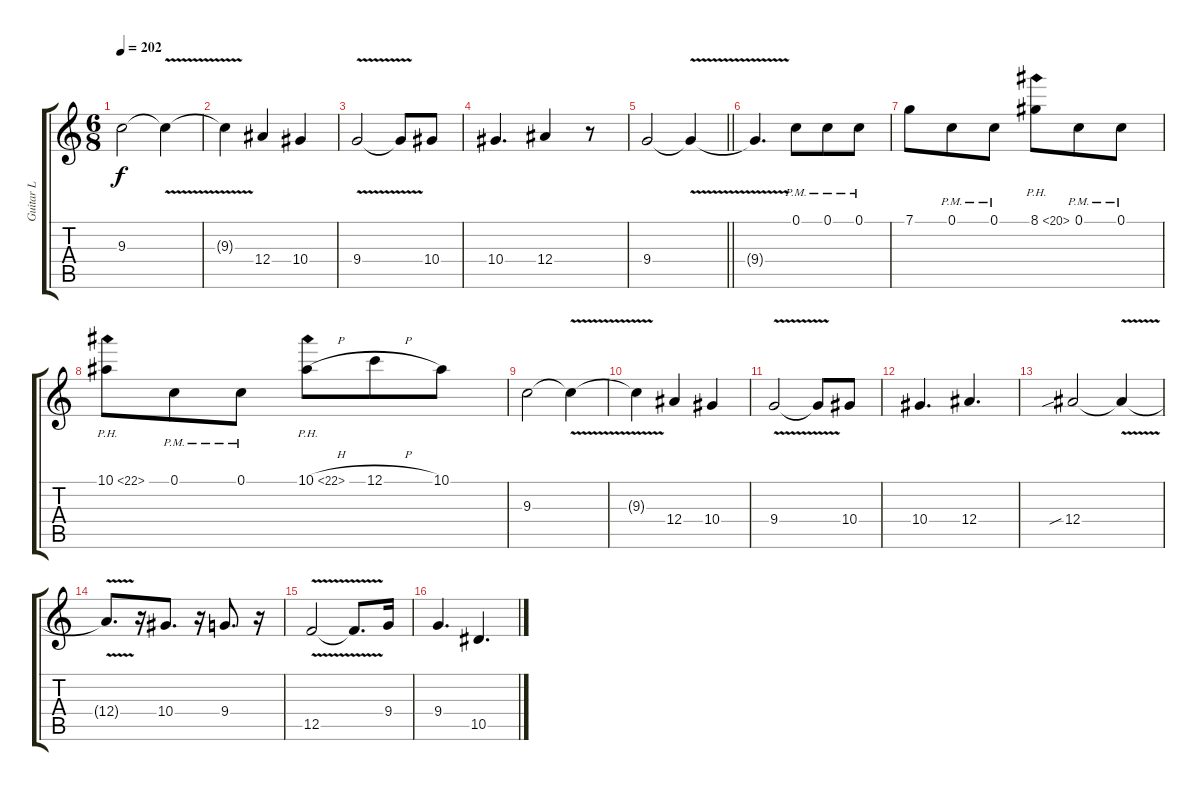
\track ("Guitar L" "Guitar L") {instrument distortionguitar}
\staff {score tabs}
\tuning (C4 G3 Eb3 Bb2 F2 C2) {hide}
\ts (6 8)
\tempo 202
\clef g2
\ks c
9.3.2{dy f} 9.3{v t}.4 |
9.3{t}.4 12.4.4 10.4.4 |
9.4{v}.2 9.4{t}.8 10.4.8 |
10.4.4{d} 12.4.4 r.8 |
\barLineRight lightlight
9.4.2 9.4{v t}.4 |
\section ("" "")
9.4{t}.4{d} 0.1{pm}.8 0.1{pm}.8 0.1{pm}.8 |
7.1.8 0.1{pm}.8 0.1{pm}.8 8.1{ph 12}.8 0.1{pm}.8 0.1{pm}.8 |
10.1{ph 12}.8 0.1{pm}.8 0.1{pm}.8 10.1{ph 12 h}.8 12.1{h}.8 10.1.8 |
9.3.2 9.3{v t}.4 |
9.3{t}.4 12.4.4 10.4.4 |
9.4{v}.2 9.4{t}.8 10.4.8 |
10.4.4{d} 12.4.4{d} |
12.4{sib}.2 12.4{v t}.4 |
12.4{t}.8{d} r.16 10.4.8{d} r.16 9.4.8{d} r.16 |
12.5{v}.2 12.5{t}.8{d} 9.4.16 |
9.4.4{d} 10.5.4{d}
